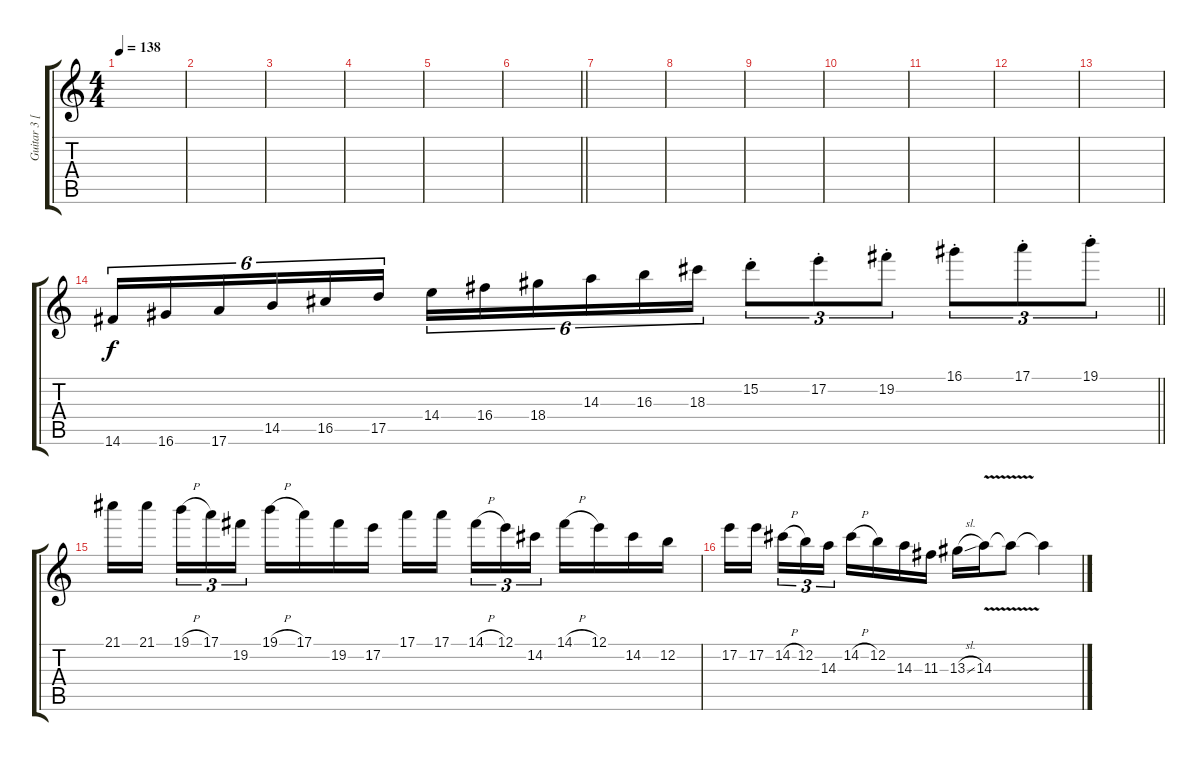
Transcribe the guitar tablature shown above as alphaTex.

\track ("Guitar 3 [Lead]" "Guitar 3 [") {instrument distortionguitar}
\staff {score tabs}
\tuning (E4 B3 G3 D3 A2 E2) {hide}
\ts (4 4)
\tempo 138
\clef g2
\ks c
|
|
|
|
|
\barLineRight lightlight
|
|
|
|
|
|
|
|
\barLineRight lightlight
14.6.16{tu (6 4)} 16.6.16{tu (6 4)} 17.6.16{tu (6 4)} 14.5.16{tu (6 4)} 16.5.16{tu (6 4)} 17.5.16{tu (6 4)} 14.4.16{tu (6 4)} 16.4.16{tu (6 4)} 18.4.16{tu (6 4)} 14.3.16{tu (6 4)} 16.3.16{tu (6 4)} 18.3.16{tu (6 4)} 15.2{st}.8{tu (3 2)} 17.2{st}.8{tu (3 2)} 19.2{st}.8{tu (3 2)} 16.1{st}.8{tu (3 2)} 17.1{st}.8{tu (3 2)} 19.1{st}.8{tu (3 2)} |
21.1.16 21.1.16 19.1{h}.16{tu (3 2)} 17.1.16{tu (3 2)} 19.2.16{tu (3 2)} 19.1{h}.16 17.1.16 19.2.16 17.2.16 17.1.16 17.1.16 14.1{h}.16{tu (3 2)} 12.1.16{tu (3 2)} 14.2.16{tu (3 2)} 14.1{h}.16 12.1.16 14.2.16 12.2.16 |
17.2.16 17.2.16 14.2{h}.16{tu (3 2)} 12.2.16{tu (3 2)} 14.3.16{tu (3 2)} 14.2{h}.16 12.2.16 14.3.16 11.3.16 13.3{sl}.16 14.3{v}.16 14.3{t}.8 14.3{t}.4
